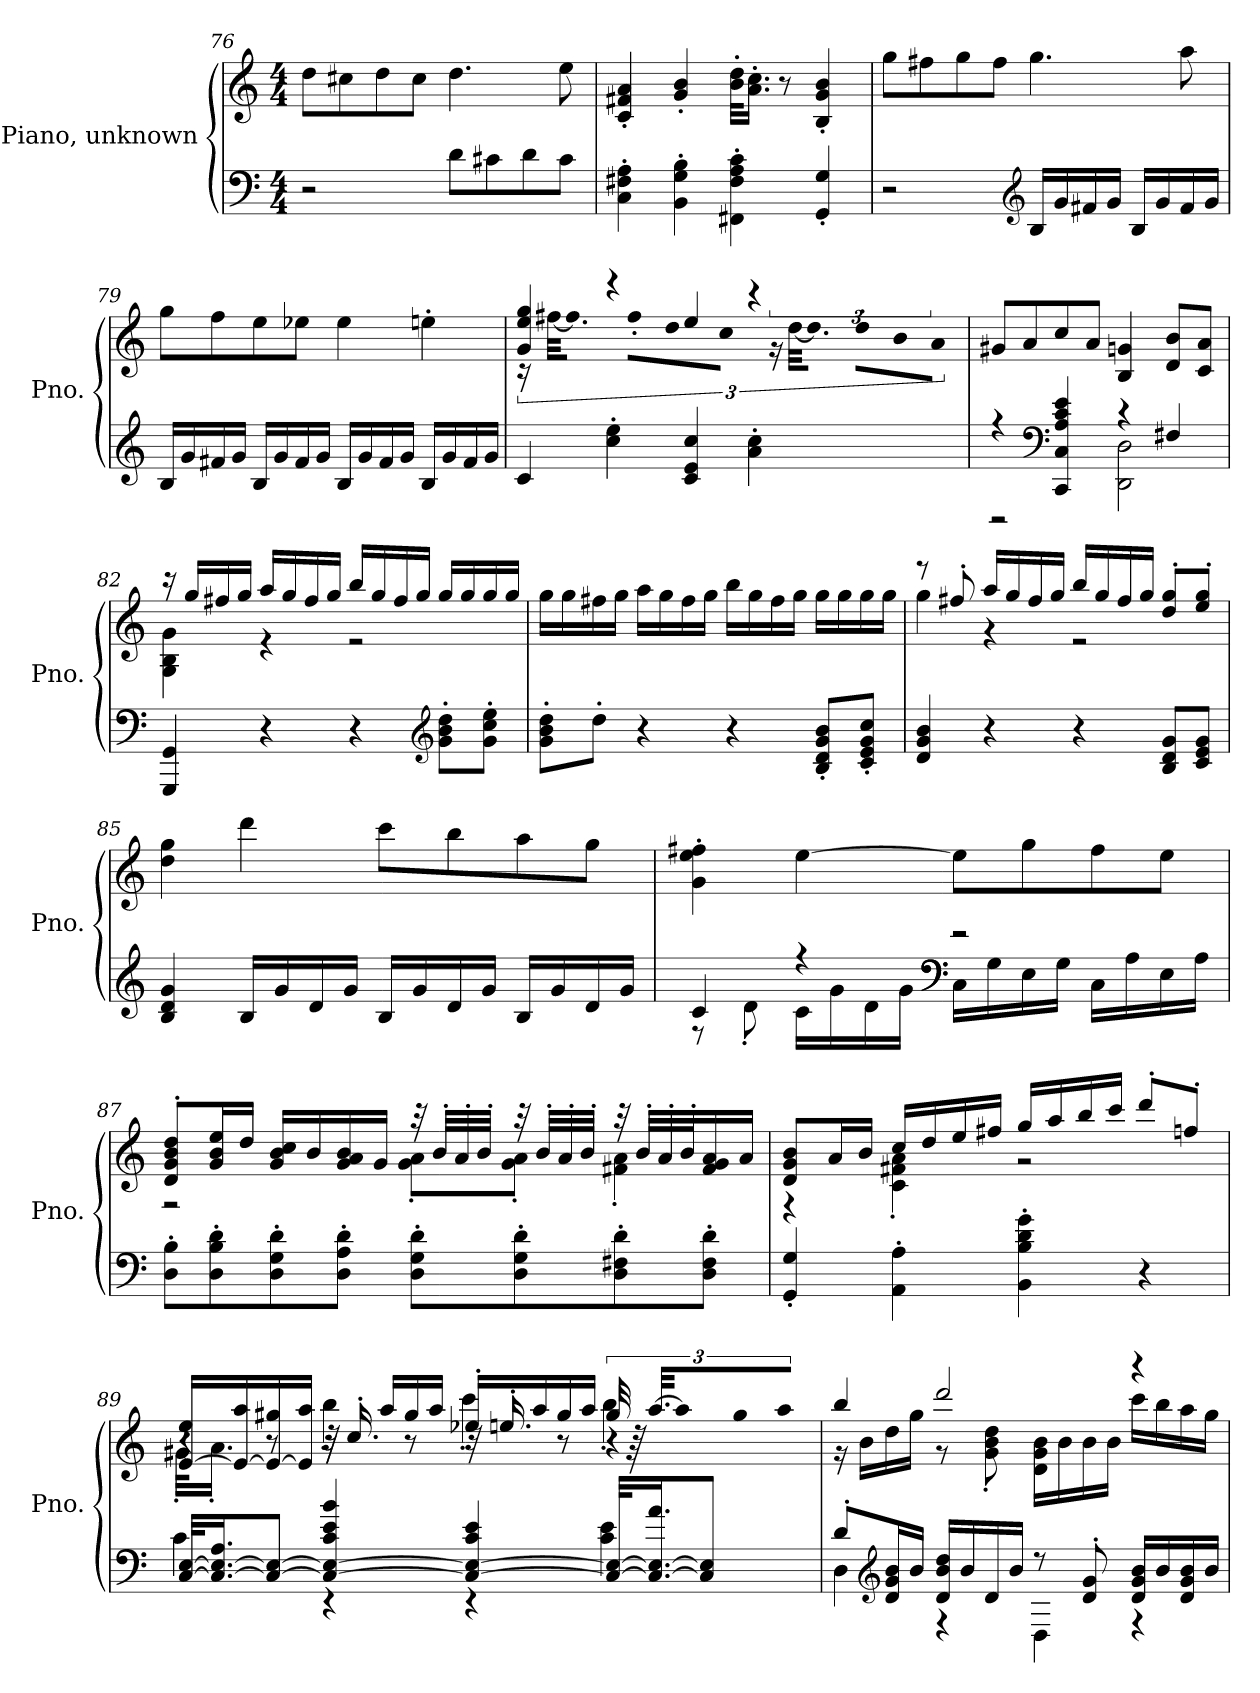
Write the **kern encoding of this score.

**kern	**kern
*part1	*part1
*staff2	*staff1
*I"Piano, unknown	*
*I'Pno.	*
*clefF4	*clefG2
*k[]	*k[]
*M4/4	*M4/4
=76	=76
2r	8dd\L
.	8cc#X\
.	8dd\
.	8cc#\J
8d\L	4.dd\
8c#X\	.
8d\	.
8c#\J	8ee\
=77	=77
4C\' 4F#X\' 4A\'	4c/' 4f#X/' 4a/'
4BB\' 4G\' 4B\'	4g/' 4b/'
4FF#X\' 4F#\' 4A\' 4c\'	32b\' 32dd\'KLL
.	16.a\' 16.cc\'JJ
.	8r
4GG/' 4G/'	4B/' 4g/' 4b/'
=78	=78
2r	8gg\L
.	8ff#X\
.	8gg\
.	8ff#\J
*clefG2	*
16B/LL	4.gg\
16g/	.
16f#X/	.
16g/JJ	.
16B/LL	.
16g/	.
16f#/	8aa\
16g/JJ	.
!!LO:LB:g=z
=79	=79
16B/LL	8gg\L
16g/	.
16f#X/	8ff\
16g/JJ	.
16B/LL	8ee\
16g/	.
16f#/	8ee-X\J
16g/JJ	.
16B/LL	4ee-\
16g/	.
16f#/	.
16g/JJ	.
16B/LL	4een'\
16g/	.
16f#/	.
16g/JJ	.
=80	=80
*	*^
4c/	4g/ 4ee/ 4gg/	24r
.	.	[48ff#X\KKL
.	.	8.ff#\J]
4cc\' 4ee\'	4r	8ff#'\L
.	.	16dd\L
.	.	16cc\JJ
4c/ 4e/ 4cc/	4ee/	24r
.	.	[48dd\KKL
.	.	8.dd\J]
4a\' 4cc\'	4r	8dd'\L
.	.	16b\L
.	.	16a\JJ
*	*v	*v
=81	=81
*^	*
4r	2r	8g#X/L
.	.	8a/
*clefF4	*	*
4CC/ 4C/ 4A/ 4c/ 4e/	.	8cc/
.	.	8a/J
4r	2DD\ 2D\	4B/ 4gn/
4F#X/	.	8d/ 8b/L
.	.	8c/ 8a/J
*v	*v	*
!!LO:LB:g=z
=82	=82
*	*^
4GGG/ 4GG/	16r	4G\ 4B\ 4g\
.	16gg/LL	.
.	16ff#X/	.
.	16gg/JJ	.
4r	16aa/LL	4r
.	16gg/	.
.	16ff#/	.
.	16gg/JJ	.
4r	16bb/LL	2r
.	16gg/	.
.	16ff#/	.
.	16gg/JJ	.
*clefG2	*	*
8g\' 8b\' 8dd\'L	16gg/LL	.
.	16gg/	.
8g\' 8cc\' 8ee\'J	16gg/	.
.	16gg/JJ	.
*	*v	*v
=83	=83
8g\' 8b\' 8dd\'L	16gg\LL
.	16gg\
8dd'\J	16ff#X\
.	16gg\JJ
4r	16aa\LL
.	16gg\
.	16ff#\
.	16gg\JJ
4r	16bb\LL
.	16gg\
.	16ff#\
.	16gg\JJ
8B/' 8d/' 8g/' 8b/'L	16gg\LL
.	16gg\
8c/' 8e/' 8g/' 8cc/'J	16gg\
.	16gg\JJ
!!LO:LB:g=z
=84	=84
*	*^
4d/ 4g/ 4b/	8r	4gg\
.	8ff#X'/	.
4r	16aa/LL	4r
.	16gg/	.
.	16ff#/	.
.	16gg/JJ	.
4r	16bb/LL	2r
.	16gg/	.
.	16ff#/	.
.	16gg/JJ	.
8B/ 8d/ 8g/L	8dd/' 8gg/'L	.
8c/ 8e/ 8g/J	8ee/' 8gg/'J	.
*	*v	*v
=85	=85
4B/ 4d/ 4g/	4dd\ 4gg\
16B/LL	4ddd\
16g/	.
16d/	.
16g/JJ	.
16B/LL	8ccc\L
16g/	.
16d/	8bb\
16g/JJ	.
16B/LL	8aa\
16g/	.
16d/	8gg\J
16g/JJ	.
=86	=86
*^	*
4c/	8r	4g\' 4ee\' 4ff#X\'
.	8d'\	.
4r	16c\LL	[4ee\
.	16g\	.
.	16d\	.
.	16g\JJ	.
*clefF4	*	*
2r	16C\LL	8ee\L]
.	16G\	.
.	16E\	8gg\
.	16G\JJ	.
.	16C\LL	8ff#\
.	16A\	.
.	16E\	8ee\J
.	16A\JJ	.
*v	*v	*
!!LO:LB:g=z
=87	=87
*	*^
8D\' 8B\'L	8d/' 8g/' 8b/' 8dd/'L	2r
8D\' 8B\' 8d\'	16g/ 16b/ 16ee/L	.
.	16dd/JJ	.
8D\' 8G\' 8d\'	16g/ 16b/ 16cc/LL	.
.	16b/	.
8D\' 8A\' 8d\'J	16g/ 16a/ 16b/	.
.	16g/JJ	.
8D\' 8G\' 8d\'L	32r	8g\' 8a\'L
.	32b'/LLL	.
.	32a'/	.
.	32b'/JJJ	.
8D\' 8G\' 8d\'	32r	8g\' 8a\'J
.	32b'/LLL	.
.	32a'/	.
.	32b'/JJJ	.
8D\' 8F#X\' 8d\'	32r	4f#X\' 4a\'
.	32b'/LLL	.
.	32a'/	.
.	32b'/J	.
8D\' 8F#\' 8d\'J	16f#/ 16g/ 16a/	.
.	16a/JJ	.
=88	=88	=88
4GG/' 4G/'	8d/ 8g/ 8b/L	4r
.	16a/L	.
.	16b/JJ	.
4AA\' 4A\'	16cc/LL	4c\' 4f#X\' 4a\'
.	16dd/	.
.	16ee/	.
.	16ff#X/JJ	.
4BB\' 4B\' 4d\' 4g\'	16gg/LL	2r
.	16aa/	.
.	16bb/	.
.	16ccc/JJ	.
4r	8ddd'/L	.
.	8ffn'/J	.
!!LO:LB:g=z
=89	=89	=89
*^	*	*^
[32C/ [32E/KLL	4c\	[16e/ 16ee/LL	32g#X'\KLL	4r
16.C/_ 16.E/_ 16.A/J	.	.	16.a'\JJ	.
.	.	16e/_ 16aa/	.	.
8C/_ 8E/_J	.	16e/_ 16gg#X/	8r	.
.	.	16e/] 16aa/JJ	.	.
4C/_ 4E/_ 4c/ 4e/ 4b/	4r	16r	4bb'\	32r
.	.	.	.	16.cc'/
.	.	16aa/LL	.	.
.	.	16gg#/	.	8r
.	.	16aa/JJ	.	.
4C/_ 4E/_ 4c/ 4e/	4r	16ee-X'/LL	4ccc'\	32r
.	.	.	.	16.een'/
.	.	16aa/	.	.
.	.	16gg#/	.	8r
.	.	16aa/JJ	.	.
32C/_ 32E/_KLL	4c\ 4e\	48gg#/	4bb'\	4r
.	.	96r	.	.
16.C/_ 16.E/_ 16.a/J	.	[48.aa/KLL	.	.
.	.	16aa/]	.	.
8C/] 8E/]J	.	16gg#/	.	.
.	.	16aa/JJ	.	.
*	*	*	*v	*v
!!LO:PB:g=z
=90	=90	=90	=90
8d'/L	4D\	4bb/	16r
.	.	.	16b\LL
*clefG2	*	*	*
16d/ 16g/ 16b/L	.	.	16dd\
16b/JJ	.	.	16gg\JJ
16d/ 16b/ 16dd/LL	4r	2ddd/	8r
16b/	.	.	.
16d/	.	.	8g\' 8b\' 8dd\'
16b/JJ	.	.	.
8r	4D\	.	16d\ 16g\ 16b\LL
.	.	.	16b\
8d/' 8g/'	.	.	16b\
.	.	.	16b\JJ
16d/ 16g/ 16b/LL	4r	4r	16ccc\LL
16b/	.	.	16bb\
16d/ 16g/ 16b/	.	.	16aa\
16b/JJ	.	.	16gg\JJ
*v	*v	*	*
*	*v	*v
=	=
*-	*-
